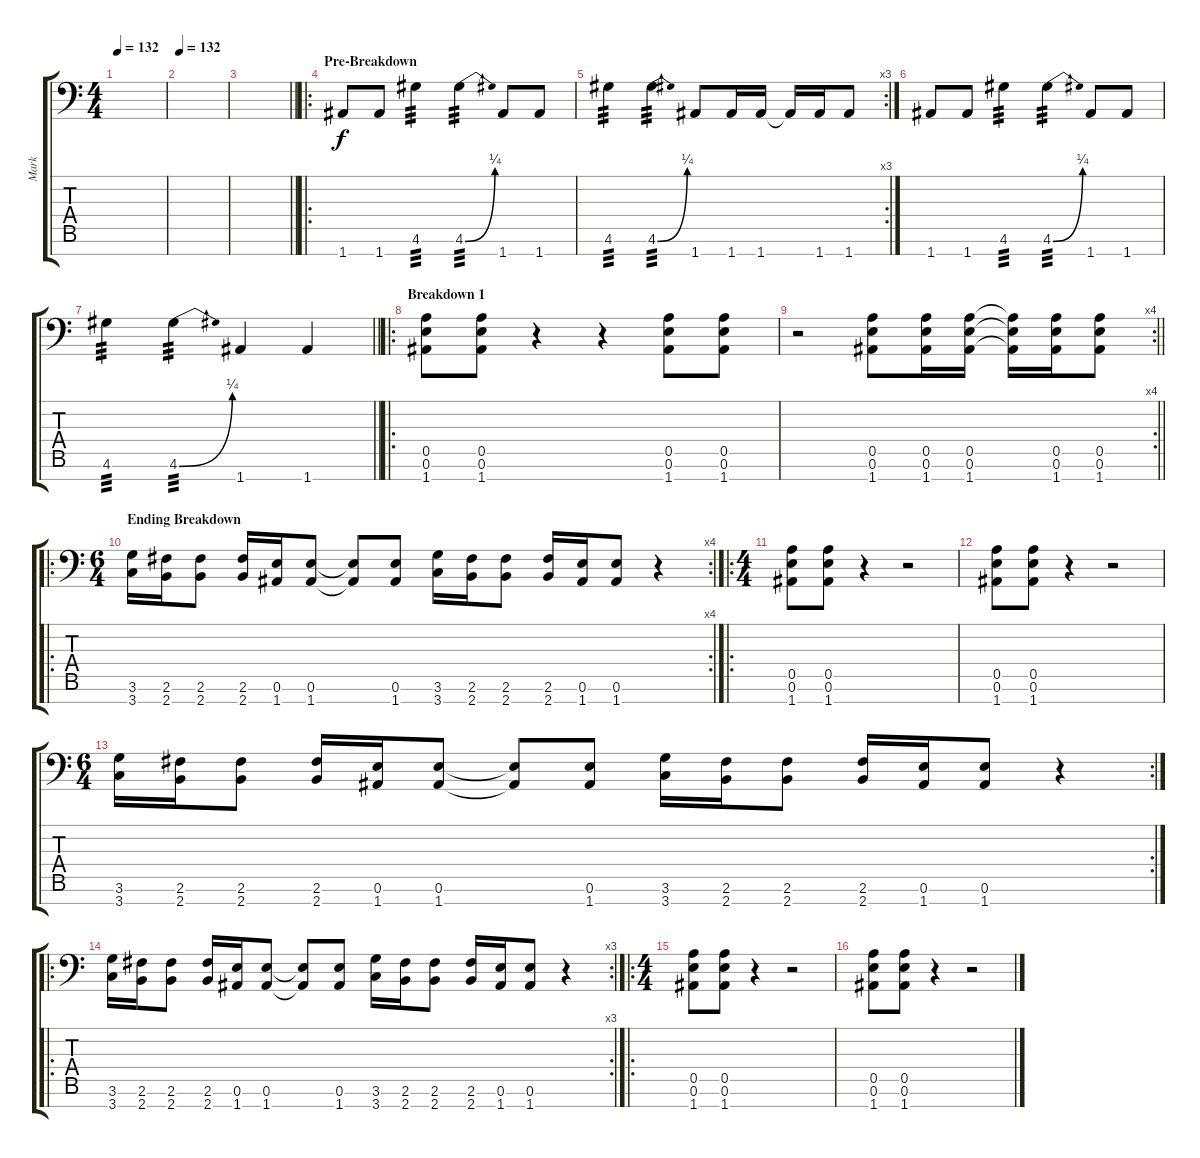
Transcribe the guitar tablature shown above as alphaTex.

\track ("Mark" "Mark") {instrument distortionguitar}
\staff {score tabs}
\tuning (E4 B3 G3 D3 A2 E2 A1) {hide}
\ts (4 4)
\tempo 132
\clef f4
\ks c
|
\tempo 132
|
\barLineRight lightlight
|
\ro
\section ("" "Pre-Breakdown")
1.7.8 1.7.8 4.6.4{tp 3} 4.6{be (bend 0 0 60 1)}.4{tp 3} 1.7.8 1.7.8 |
\rc 3
4.6.4{tp 3} 4.6{be (bend 0 0 60 1)}.4{tp 3} 1.7.8 1.7.16 1.7.16 1.7{t}.16 1.7.16 1.7.8 |
1.7.8 1.7.8 4.6.4{tp 3} 4.6{be (bend 0 0 60 1)}.4{tp 3} 1.7.8 1.7.8 |
\barLineRight lightlight
4.6.4{tp 3} 4.6{be (bend 0 0 60 1)}.4{tp 3} 1.7.4 1.7.4 |
\ro
\section ("" "Breakdown 1")
(0.5 0.6 1.7).8 (0.5 0.6 1.7).8 r.4 r.4 (0.5 0.6 1.7).8 (0.5 0.6 1.7).8 |
\rc 4
\barLineRight lightlight
r.2 (0.5 0.6 1.7).8 (0.5 0.6 1.7).16 (0.5 0.6 1.7).16 (0.5{t} 0.6{t} 1.7{t}).16 (0.5 0.6 1.7).16 (0.5 0.6 1.7).8 |
\ro
\rc 4
\ts (6 4)
\section ("" "Ending Breakdown")
(3.6 3.7).16 (2.6 2.7).16 (2.6 2.7).8 (2.6 2.7).16 (0.6 1.7).16 (0.6 1.7).8 (0.6{t} 1.7{t}).8 (0.6 1.7).8 (3.6 3.7).16 (2.6 2.7).16 (2.6 2.7).8 (2.6 2.7).16 (0.6 1.7).16 (0.6 1.7).8 r.4 |
\ro
\ts (4 4)
(0.5 0.6 1.7).8 (0.5 0.6 1.7).8 r.4 r.2 |
(0.5 0.6 1.7).8 (0.5 0.6 1.7).8 r.4 r.2 |
\rc 2
\ts (6 4)
(3.6 3.7).16 (2.6 2.7).16 (2.6 2.7).8 (2.6 2.7).16 (0.6 1.7).16 (0.6 1.7).8 (0.6{t} 1.7{t}).8 (0.6 1.7).8 (3.6 3.7).16 (2.6 2.7).16 (2.6 2.7).8 (2.6 2.7).16 (0.6 1.7).16 (0.6 1.7).8 r.4 |
\ro
\rc 3
(3.6 3.7).16 (2.6 2.7).16 (2.6 2.7).8 (2.6 2.7).16 (0.6 1.7).16 (0.6 1.7).8 (0.6{t} 1.7{t}).8 (0.6 1.7).8 (3.6 3.7).16 (2.6 2.7).16 (2.6 2.7).8 (2.6 2.7).16 (0.6 1.7).16 (0.6 1.7).8 r.4 |
\ro
\ts (4 4)
(0.5 0.6 1.7).8 (0.5 0.6 1.7).8 r.4 r.2 |
(0.5 0.6 1.7).8 (0.5 0.6 1.7).8 r.4 r.2
